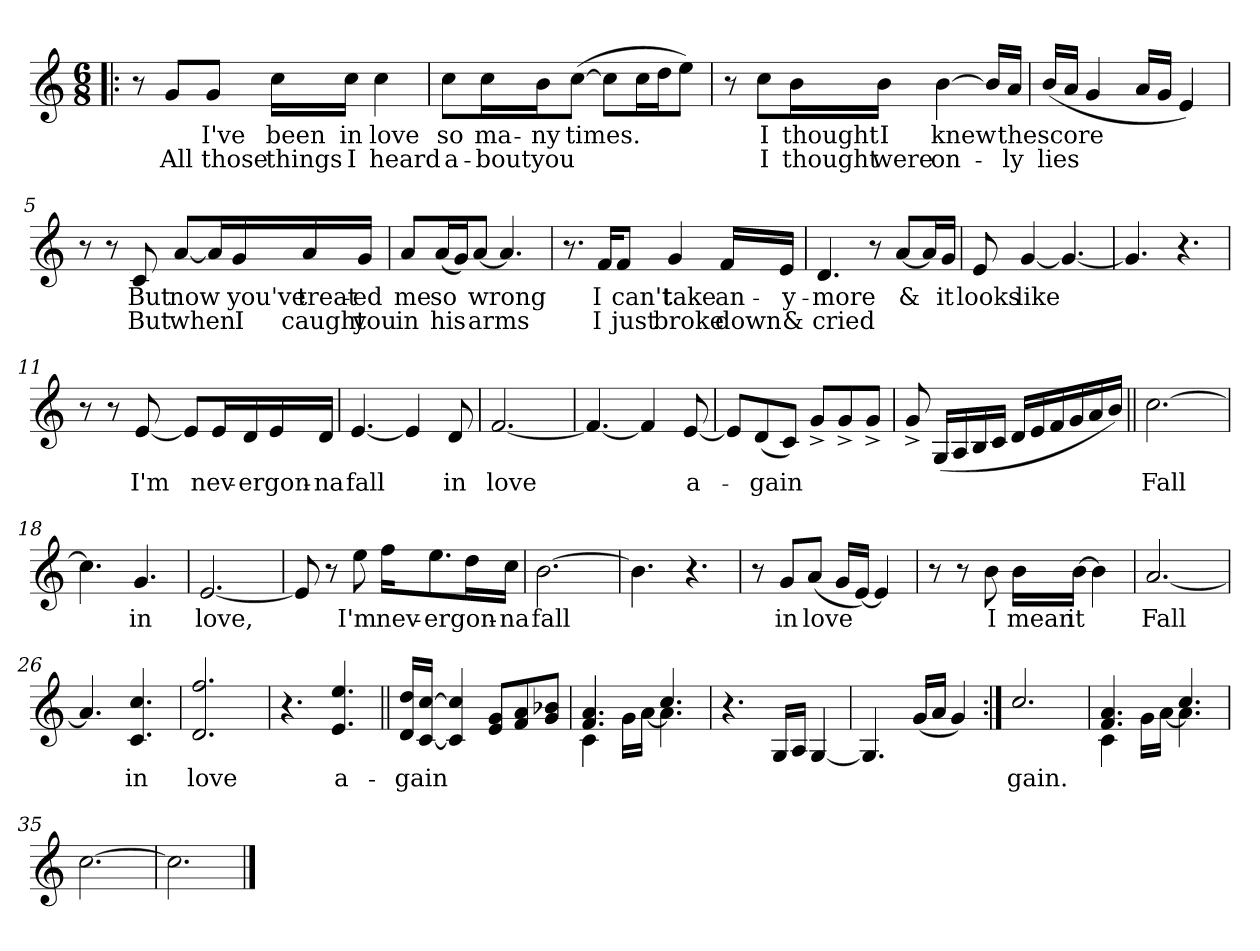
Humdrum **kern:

**kern	**text	**text
*part1	*part1	*part1
*staff1	*staff1	*staff1
*clefG2	*	*
*k[]	*	*
*C:	*	*
*M6/8	*	*
*MM87	*	*
=1!|:	=1!|:	=1!|:
8r	.	.
!	!	!LO:LY:b
8g/L	.	All
!	!LO:LY:b	!LO:LY:b
8g/J	I've	those
!	!LO:LY:b	!LO:LY:b
16cc\LL	been	things
!	!LO:LY:b	!LO:LY:b
16cc\JJ	in	I
!	!LO:LY:b	!LO:LY:b
4cc\	love	heard
=2	=2	=2
!	!LO:LY:b	!LO:LY:b
8cc\L	so	a-
!	!LO:LY:b	!LO:LY:b
16cc\L	ma-	-bout
!	!LO:LY:b	!LO:LY:b
16b\J	-ny	you
!	!LO:LY:b	!
(>[8cc\J	times.	.
8cc\L]	.	.
16cc\L	.	.
16dd\J	.	.
8ee\J)	.	.
=3	=3	=3
8r	.	.
!	!LO:LY:b	!LO:LY:b
8cc\L	I	I
!	!LO:LY:b	!LO:LY:b
16b\L	thought	thought
!	!LO:LY:b	!LO:LY:b
16b\JJ	I	were
!	!LO:LY:b	!LO:LY:b
[4b\	knew	on-
16b/LL]	.	.
!	!LO:LY:b	!LO:LY:b
16a/JJ	the	-ly
!!LO:LB:g=z
=4	=4	=4
!	!LO:LY:b	!LO:LY:b
(<16b/LL	score	lies
16a/JJ	.	.
4g/	.	.
16a/LL	.	.
16g/JJ	.	.
4e/)	.	.
=5	=5	=5
8r	.	.
8r	.	.
!	!LO:LY:b	!LO:LY:b
8c/	But	But
!	!LO:LY:b	!LO:LY:b
[8a/L	now	when
16a/L]	.	.
!	!LO:LY:b	!LO:LY:b
16g/	you've	I
!	!LO:LY:b	!LO:LY:b
16a/	treat-	caught
!	!LO:LY:b	!LO:LY:b
16g/JJ	-ed	you
=6	=6	=6
!	!LO:LY:b	!LO:LY:b
8a/L	me	in
!	!LO:LY:b	!LO:LY:b
(<16a/L	so	his
16g/J)	.	.
!	!LO:LY:b	!LO:LY:b
[8a/J	wrong	arms
4.a/]	.	.
!!LO:LB:g=z
=7	=7	=7
8.r	.	.
!	!LO:LY:b	!LO:LY:b
16f/KL	I	I
!	!LO:LY:b	!LO:LY:b
8f/J	can't	just
!	!LO:LY:b	!LO:LY:b
4g/	take	broke
!	!LO:LY:b	!LO:LY:b
16f/LL	an-	down
!	!LO:LY:b	!LO:LY:b
16e/JJ	-y-	&
=8	=8	=8
!	!LO:LY:b	!LO:LY:b
4.d/	-more	cried
8r	.	.
!	!LO:LY:b	!
[8a/L	&	.
16a/L]	.	.
!	!LO:LY:b	!
16g/JJ	it	.
=9	=9	=9
!	!LO:LY:b	!
8e/	looks	.
!	!LO:LY:b	!
[4g/	like	.
4.g/_	.	.
=10	=10	=10
4.g/]	.	.
4.r	.	.
=11	=11	=11
8r	.	.
8r	.	.
!	!LO:LY:b	!
[8e/	I'm	.
8e/L]	.	.
!	!LO:LY:b	!
16e/L	nev-	.
!	!LO:LY:b	!
16d/	-er	.
!	!LO:LY:b	!
16e/	gon-	.
!	!LO:LY:b	!
16d/JJ	-na	.
!!LO:LB:g=z
=12	=12	=12
!	!LO:LY:b	!
[4.e/	fall	.
4e/]	.	.
!	!LO:LY:b	!
8d/	in	.
=13	=13	=13
!	!LO:LY:b	!
[2.f/	love	.
=14	=14	=14
4.f/_	.	.
4f/]	.	.
!	!LO:LY:b	!
[8e/	a-	.
=15	=15	=15
8e/L]	.	.
!	!LO:LY:b	!
(<8d/	-gain	.
8c/J)	.	.
8g^</L	.	.
8g^</	.	.
8g^</J	.	.
=16	=16	=16
8g^</	.	.
(<16G/LL	.	.
16A/	.	.
16B/	.	.
16c/JJ	.	.
16d/LL	.	.
16e/	.	.
16f/	.	.
16g/	.	.
16a/	.	.
16b/JJ)	.	.
!!LO:LB:g=z
=17||	=17||	=17||
!	!LO:LY:b	!
[2.cc\	Fall	.
=18	=18	=18
4.cc\]	.	.
!	!LO:LY:b	!
4.g/	in	.
=19	=19	=19
!	!LO:LY:b	!
[2.e/	love,	.
=20	=20	=20
8e/]	.	.
8r	.	.
!	!LO:LY:b	!
8ee\	I'm	.
!	!LO:LY:b	!
16ff\KL	nev-	.
!	!LO:LY:b	!
8.ee\	-er	.
!	!LO:LY:b	!
16dd\L	gon-	.
!	!LO:LY:b	!
16cc\JJ	-na	.
=21	=21	=21
!	!LO:LY:b	!
[2.b\	fall	.
=22	=22	=22
4.b\]	.	.
4.r	.	.
!!LO:LB:g=z
=23	=23	=23
8r	.	.
!	!LO:LY:b	!
8g/L	in	.
!	!LO:LY:b	!
(<8a/J	love	.
16g/LL	.	.
[16e/JJ)	.	.
4e/]	.	.
=24	=24	=24
8r	.	.
8r	.	.
!	!LO:LY:b	!
8b\	I	.
!	!LO:LY:b	!
16b\LL	mean	.
!	!LO:LY:b	!
[16b\JJ	it	.
4b\]	.	.
=25	=25	=25
!	!LO:LY:b	!
[2.a/	Fall	.
=26	=26	=26
4.a/]	.	.
!	!LO:LY:b	!
4.c/ 4.cc/	in	.
=27	=27	=27
!	!LO:LY:b	!
2.d/ 2.ff/	love	.
=28	=28	=28
4.r	.	.
!	!LO:LY:b	!
4.e/ 4.ee/	a-	.
!!LO:LB:g=z
=29||	=29||	=29||
!	!LO:LY:b	!
16d/ 16dd/LL	-gain	.
[16c/ [16cc/JJ	.	.
4c/] 4cc/]	.	.
8e/ 8g/L	.	.
8f/ 8a/	.	.
8g/ 8b-X/J	.	.
=30	=30	=30
*^	*	*
4.f/ 4.a/	4c\	.	.
.	16g\LL	.	.
.	[<16a\JJ	.	.
4.cc/	4.a\]	.	.
*v	*v	*	*
=31	=31	=31
4.r	.	.
16G/LL	.	.
16A/JJ	.	.
[4G/	.	.
=32	=32	=32
4.G/]	.	.
(<16g/LL	.	.
16a/JJ	.	.
4g/)	.	.
!!LO:LB:g=z
=33:|!	=33:|!	=33:|!
!	!LO:LY:b	!
2.cc/	gain.	.
=34	=34	=34
*^	*	*
4.f/ 4.a/	4c\	.	.
.	16g\LL	.	.
.	[<16a\JJ	.	.
4.cc/	4.a\]	.	.
*v	*v	*	*
=35	=35	=35
[2.cc\	.	.
=36	=36	=36
2.cc\]	.	.
==	==	==
*-	*-	*-
